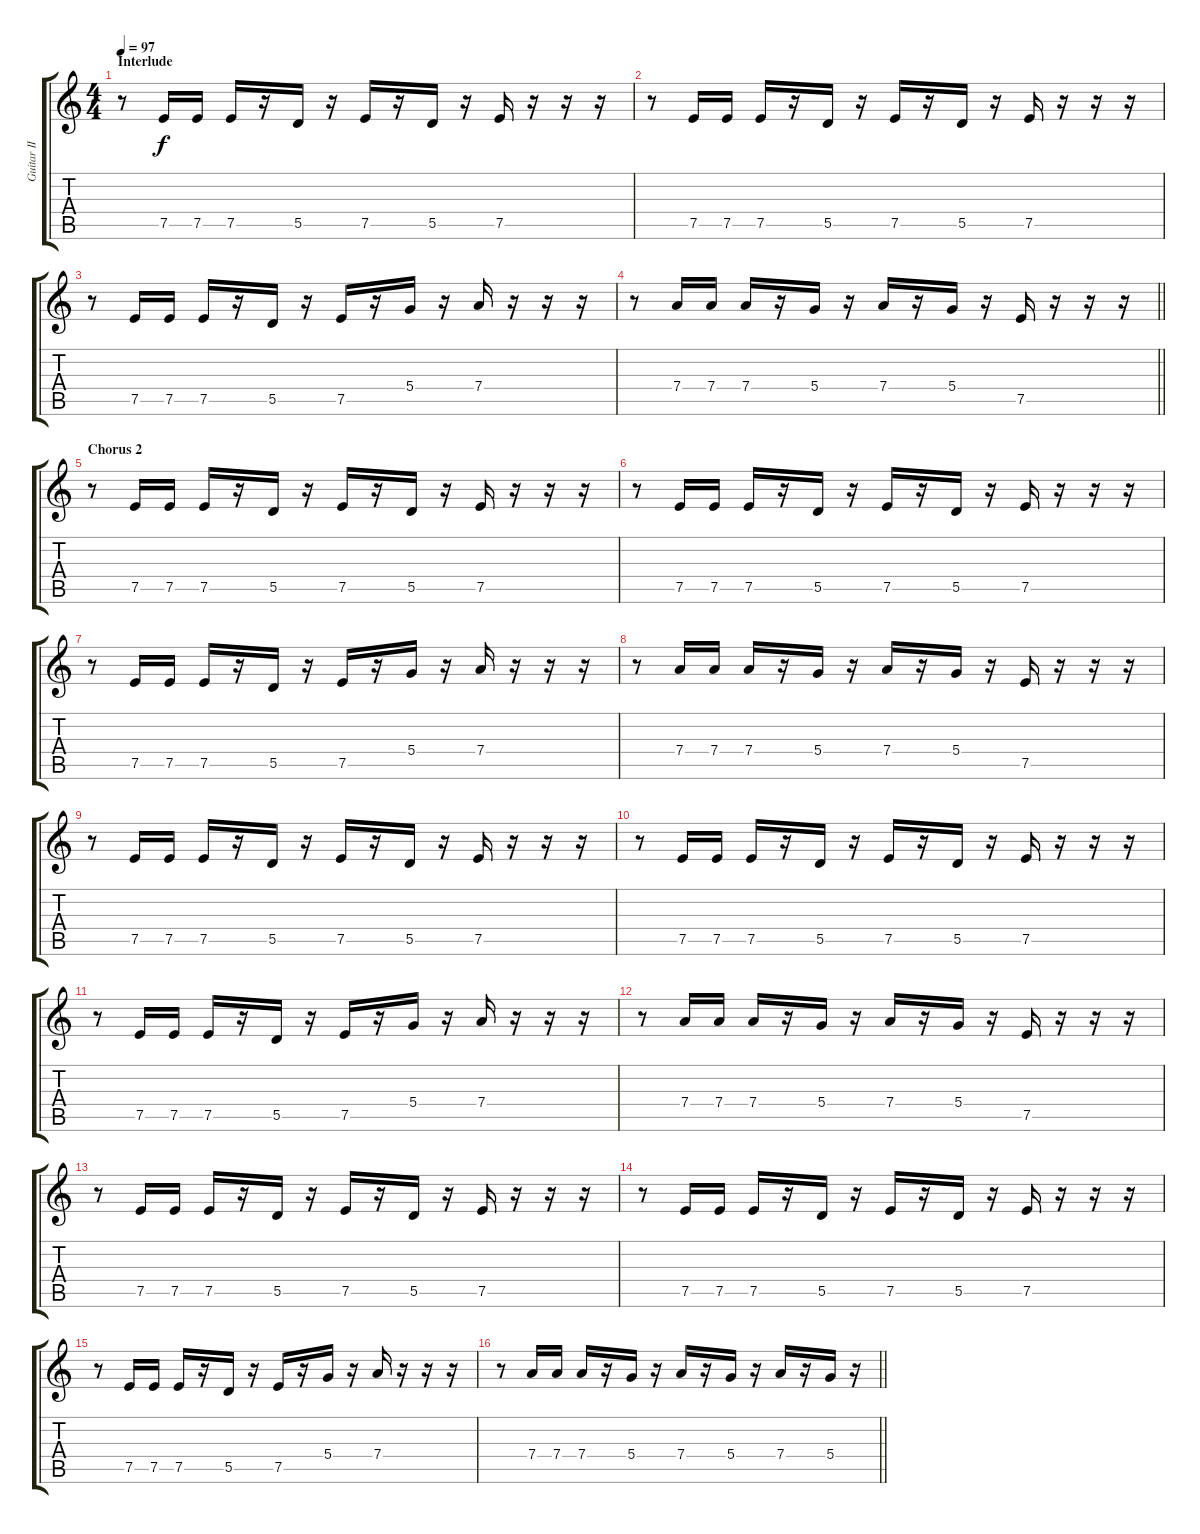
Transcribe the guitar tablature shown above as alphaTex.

\track ("Guitar II (Rhythm)" "Guitar II ") {instrument electricguitarmuted}
\staff {score tabs}
\tuning (E4 B3 G3 D3 A2 E2) {hide}
\ts (4 4)
\section ("" "Interlude")
\tempo 97
\clef g2
\ks c
r.8{dy f} 7.5.16 7.5.16 7.5.16 r.16 5.5.16 r.16 7.5.16 r.16 5.5.16 r.16 7.5.16 r.16 r.16 r.16 |
r.8 7.5.16 7.5.16 7.5.16 r.16 5.5.16 r.16 7.5.16 r.16 5.5.16 r.16 7.5.16 r.16 r.16 r.16 |
r.8 7.5.16 7.5.16 7.5.16 r.16 5.5.16 r.16 7.5.16 r.16 5.4.16 r.16 7.4.16 r.16 r.16 r.16 |
\barLineRight lightlight
r.8 7.4.16 7.4.16 7.4.16 r.16 5.4.16 r.16 7.4.16 r.16 5.4.16 r.16 7.5.16 r.16 r.16 r.16 |
\section ("" "Chorus 2")
r.8 7.5.16 7.5.16 7.5.16 r.16 5.5.16 r.16 7.5.16 r.16 5.5.16 r.16 7.5.16 r.16 r.16 r.16 |
r.8 7.5.16 7.5.16 7.5.16 r.16 5.5.16 r.16 7.5.16 r.16 5.5.16 r.16 7.5.16 r.16 r.16 r.16 |
r.8 7.5.16 7.5.16 7.5.16 r.16 5.5.16 r.16 7.5.16 r.16 5.4.16 r.16 7.4.16 r.16 r.16 r.16 |
r.8 7.4.16 7.4.16 7.4.16 r.16 5.4.16 r.16 7.4.16 r.16 5.4.16 r.16 7.5.16 r.16 r.16 r.16 |
r.8 7.5.16 7.5.16 7.5.16 r.16 5.5.16 r.16 7.5.16 r.16 5.5.16 r.16 7.5.16 r.16 r.16 r.16 |
r.8 7.5.16 7.5.16 7.5.16 r.16 5.5.16 r.16 7.5.16 r.16 5.5.16 r.16 7.5.16 r.16 r.16 r.16 |
r.8 7.5.16 7.5.16 7.5.16 r.16 5.5.16 r.16 7.5.16 r.16 5.4.16 r.16 7.4.16 r.16 r.16 r.16 |
r.8 7.4.16 7.4.16 7.4.16 r.16 5.4.16 r.16 7.4.16 r.16 5.4.16 r.16 7.5.16 r.16 r.16 r.16 |
r.8 7.5.16 7.5.16 7.5.16 r.16 5.5.16 r.16 7.5.16 r.16 5.5.16 r.16 7.5.16 r.16 r.16 r.16 |
r.8 7.5.16 7.5.16 7.5.16 r.16 5.5.16 r.16 7.5.16 r.16 5.5.16 r.16 7.5.16 r.16 r.16 r.16 |
r.8 7.5.16 7.5.16 7.5.16 r.16 5.5.16 r.16 7.5.16 r.16 5.4.16 r.16 7.4.16 r.16 r.16 r.16 |
\barLineRight lightlight
r.8 7.4.16 7.4.16 7.4.16 r.16 5.4.16 r.16 7.4.16 r.16 5.4.16 r.16 7.4.16 r.16 5.4.16 r.16
